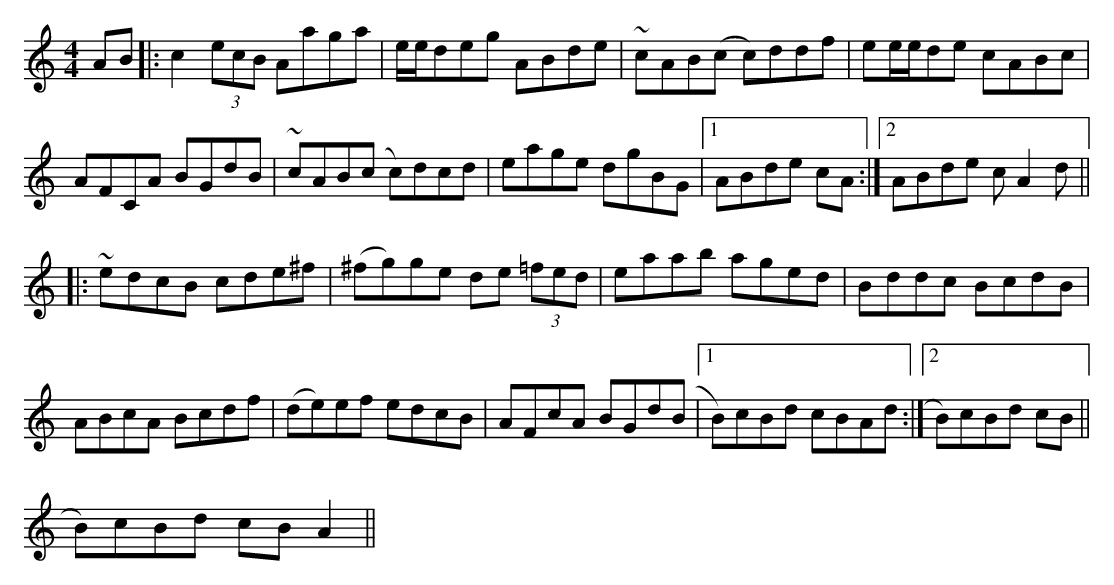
X:1
M:4/4
K:Amin
AB|:c2 (3ecB Aaga|e/e/deg ABde|~cAB(c c)ddf|ee/e/de cABc|
AFCA BGdB|~cAB(c c)dcd|eage dgBG|1 ABde cA:|2 ABde cA2d||
|:~edcB cde^f|(^fg)ge de (3=fed|eaab aged|Bddc BcdB|
ABcA Bcdf|(de)ef edcB|AFcA BGd(B|1 B)cBd cBAd:|2 B)cBd cB||
 2 B)cBd cBA2||
